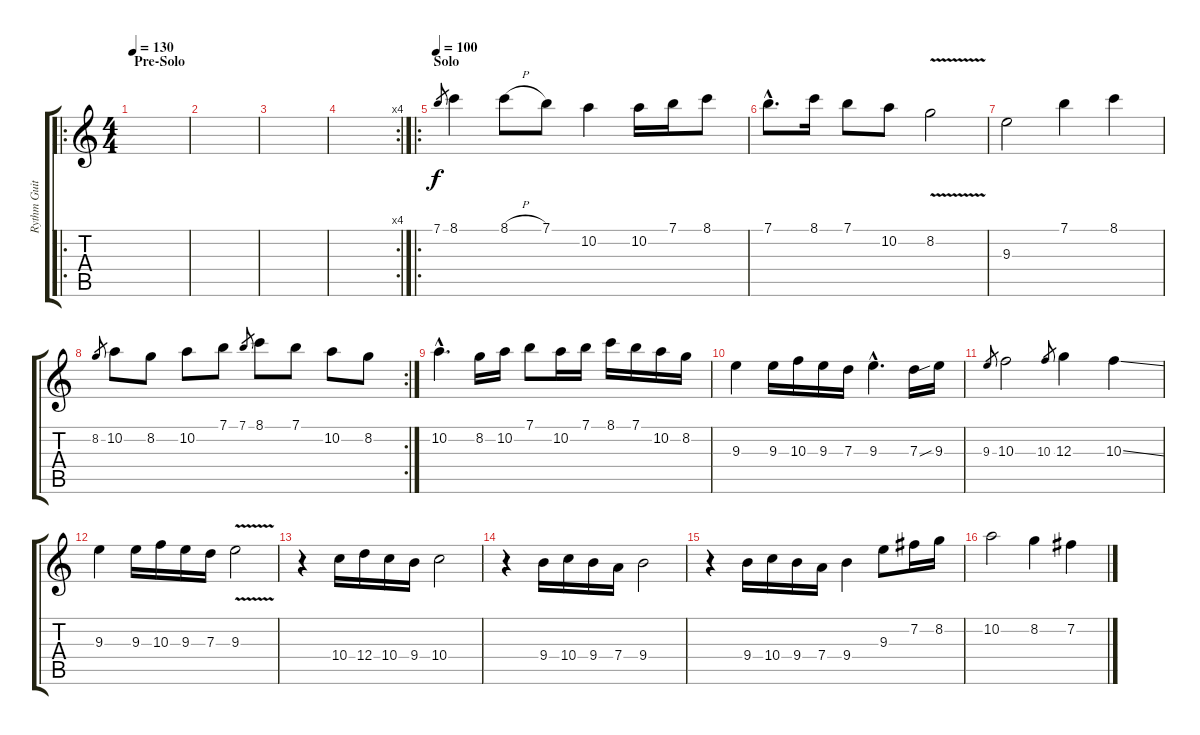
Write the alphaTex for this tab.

\track ("Rythm Guitar" "Rythm Guit") {instrument overdrivenguitar}
\staff {score tabs}
\tuning (E4 B3 G3 D3 A2 E2) {hide}
\ro
\ts (4 4)
\section ("" "Pre-Solo")
\tempo 130
\clef g2
\ks c
|
|
|
\rc 4
|
\ro
\section ("" "Solo")
\tempo 100
7.1.8{gr} 8.1.4 8.1{h}.8 7.1.8 10.2.4 10.2.16 7.1.16 8.1.8 |
7.1{hac}.8{d} 8.1.16 7.1.8 10.2.8 8.2{v}.2 |
9.3.2 7.1.4 8.1.4 |
\rc 2
8.2.8{gr} 10.2.8 8.2.8 10.2.8 7.1.8 7.1.8{gr} 8.1.8 7.1.8 10.2.8 8.2.8 |
10.2{hac}.4{d} 8.2.16 10.2.16 7.1.8 10.2.16 7.1.16 8.1.16 7.1.16 10.2.16 8.2.16 |
9.3.4 9.3.16 10.3.16 9.3.16 7.3.16 9.3{hac}.4{d} 7.3.16 9.3{sib}.16 |
9.3.8{gr} 10.3.2 10.3.8{gr} 12.3.4 10.3{ss}.4 |
9.3.4 9.3.16 10.3.16 9.3.16 7.3.16 9.3{v}.2 |
r.4 10.4.16 12.4.16 10.4.16 9.4.16 10.4.2 |
r.4 9.4.16 10.4.16 9.4.16 7.4.16 9.4.2 |
r.4 9.4.16 10.4.16 9.4.16 7.4.16 9.4.4 9.3.8 7.2.16 8.2.16 |
10.2.2 8.2.4 7.2.4
